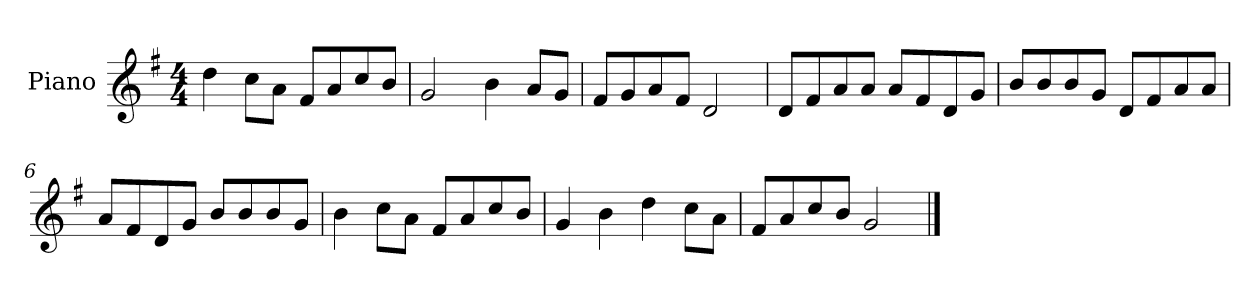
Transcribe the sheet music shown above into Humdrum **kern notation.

**kern
*part1
*staff1
*I"Piano
*I'P-no
*clefG2
*k[f#]
*M4/4
*MM90
=1
4dd\
8cc\L
8a\J
8f#/L
8a/
8cc/
8b/J
=2
2g/
4b\
8a/L
8g/J
=3
8f#/L
8g/
8a/
8f#/J
2d/
=4
8d/L
8f#/
8a/
8a/J
8a/L
8f#/
8d/
8g/J
=5
8b/L
8b/
8b/
8g/J
8d/L
8f#/
8a/
8a/J
!!LO:LB:g=z
=6
8a/L
8f#/
8d/
8g/J
8b/L
8b/
8b/
8g/J
=7
4b\
8cc\L
8a\J
8f#/L
8a/
8cc/
8b/J
=8
4g/
4b\
4dd\
8cc\L
8a\J
=9
8f#/L
8a/
8cc/
8b/J
2g/
==
*-
